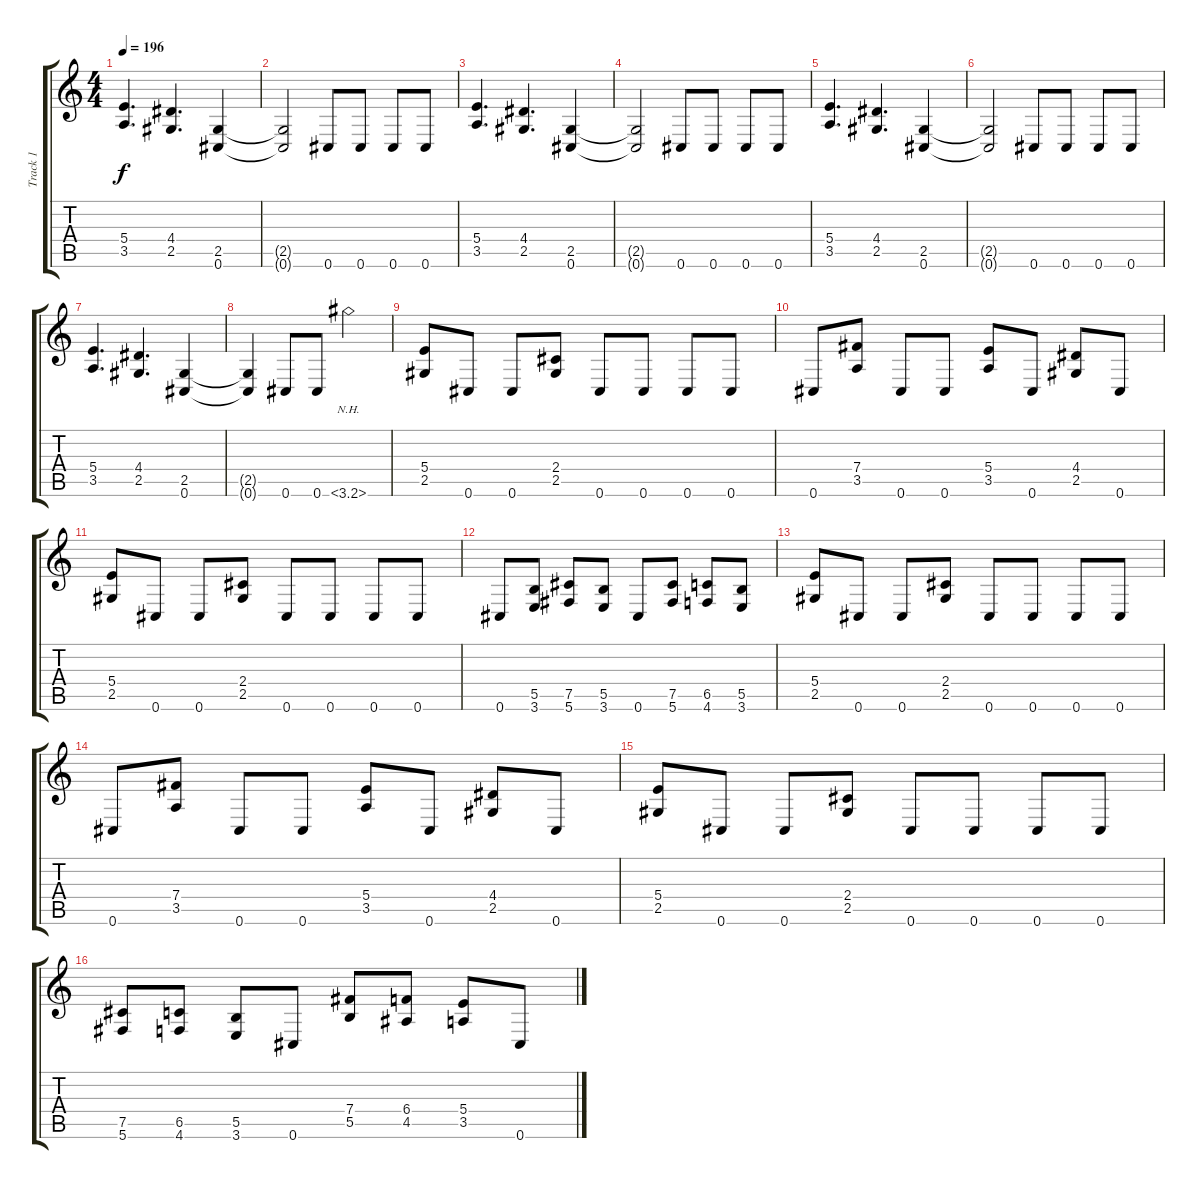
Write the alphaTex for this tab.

\track ("Track 1" "Track 1") {instrument distortionguitar}
\staff {score tabs}
\tuning (Db4 Ab3 E3 B2 Gb2 Db2) {hide}
\ts (4 4)
\tempo 196
\clef g2
\ks c
(5.4 3.5).4{d dy f} (4.4 2.5).4{d} (2.5 0.6).4 |
(2.5{t} 0.6{t}).2 0.6.8 0.6.8 0.6.8 0.6.8 |
(5.4 3.5).4{d} (4.4 2.5).4{d} (2.5 0.6).4 |
(2.5{t} 0.6{t}).2 0.6.8 0.6.8 0.6.8 0.6.8 |
(5.4 3.5).4{d} (4.4 2.5).4{d} (2.5 0.6).4 |
(2.5{t} 0.6{t}).2 0.6.8 0.6.8 0.6.8 0.6.8 |
(5.4 3.5).4{d} (4.4 2.5).4{d} (2.5 0.6).4 |
(2.5{t} 0.6{t}).4 0.6.8 0.6.8 3.6{nh}.2 |
(5.4 2.5).8 0.6.8 0.6.8 (2.4 2.5).8 0.6.8 0.6.8 0.6.8 0.6.8 |
0.6.8 (7.4 3.5).8 0.6.8 0.6.8 (5.4 3.5).8 0.6.8 (4.4 2.5).8 0.6.8 |
(5.4 2.5).8 0.6.8 0.6.8 (2.4 2.5).8 0.6.8 0.6.8 0.6.8 0.6.8 |
0.6.8 (5.5 3.6).8 (7.5 5.6).8 (5.5 3.6).8 0.6.8 (7.5 5.6).8 (6.5 4.6).8 (5.5 3.6).8 |
(5.4 2.5).8 0.6.8 0.6.8 (2.4 2.5).8 0.6.8 0.6.8 0.6.8 0.6.8 |
0.6.8 (7.4 3.5).8 0.6.8 0.6.8 (5.4 3.5).8 0.6.8 (4.4 2.5).8 0.6.8 |
(5.4 2.5).8 0.6.8 0.6.8 (2.4 2.5).8 0.6.8 0.6.8 0.6.8 0.6.8 |
(7.5 5.6).8 (6.5 4.6).8 (5.5 3.6).8 0.6.8 (7.4 5.5).8 (6.4 4.5).8 (5.4 3.5).8 0.6.8
